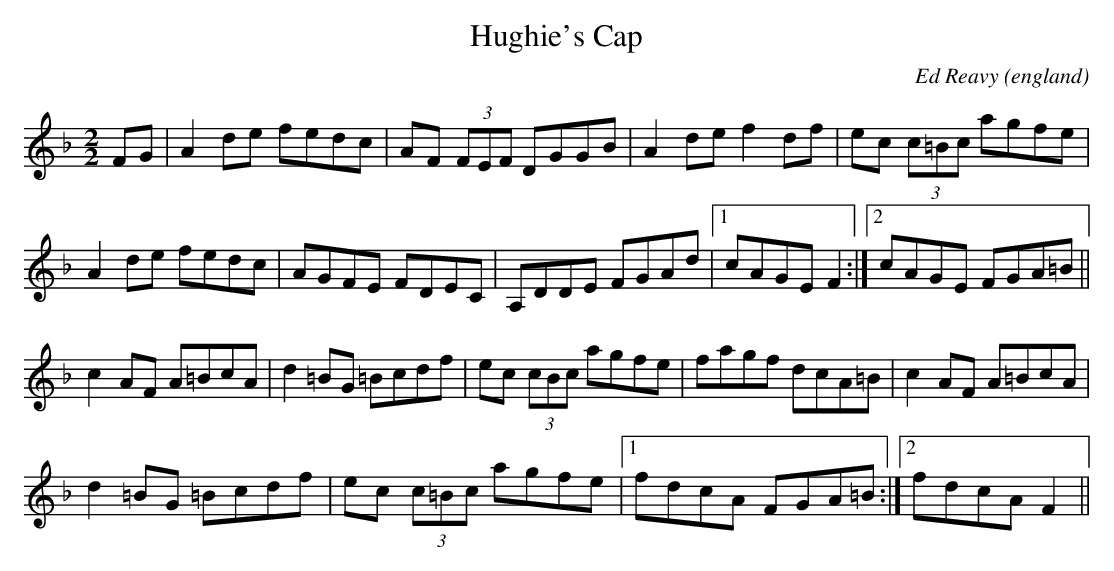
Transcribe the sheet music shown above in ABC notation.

X:1
T:Hughie's Cap
O:england
M:2/2
L:1/8
C:Ed Reavy
K:F
FG|A2 de fedc|AF (3FEF DGGB|A2 de f2 df|ec (3c=Bc agfe|
A2 de fedc|AGFE FDEC|A,DDE FGAd|1cAGE F2:|2 cAGE FGA=B||
c2 AF A=BcA|d2 =BG =Bcdf|ec (3cBc agfe|fagf dcA=B|c2 AF A=BcA|
d2 =BG =Bcdf|ec (3c=Bc agfe|1 fdcA FGA=B:|2 fdcA F2||
